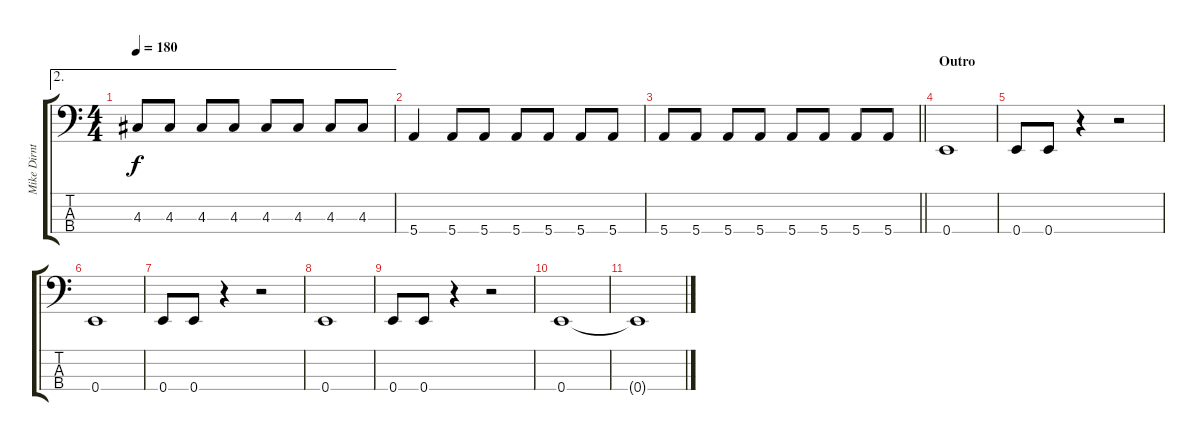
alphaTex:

\track ("Mike Dirnt (Bass)" "Mike Dirnt") {instrument electricbasspick}
\staff {score tabs}
\tuning (G2 D2 A1 E1) {hide}
\ae 2
\ts (4 4)
\tempo 180
\clef f4
\ks c
4.3.8{dy f} 4.3.8 4.3.8 4.3.8 4.3.8 4.3.8 4.3.8 4.3.8 |
5.4.4 5.4.8 5.4.8 5.4.8 5.4.8 5.4.8 5.4.8 |
\barLineRight lightlight
5.4.8 5.4.8 5.4.8 5.4.8 5.4.8 5.4.8 5.4.8 5.4.8 |
\section ("" "Outro")
0.4.1 |
0.4.8 0.4.8 r.4 r.2 |
0.4.1 |
0.4.8 0.4.8 r.4 r.2 |
0.4.1 |
0.4.8 0.4.8 r.4 r.2 |
0.4.1 |
0.4{t}.1
